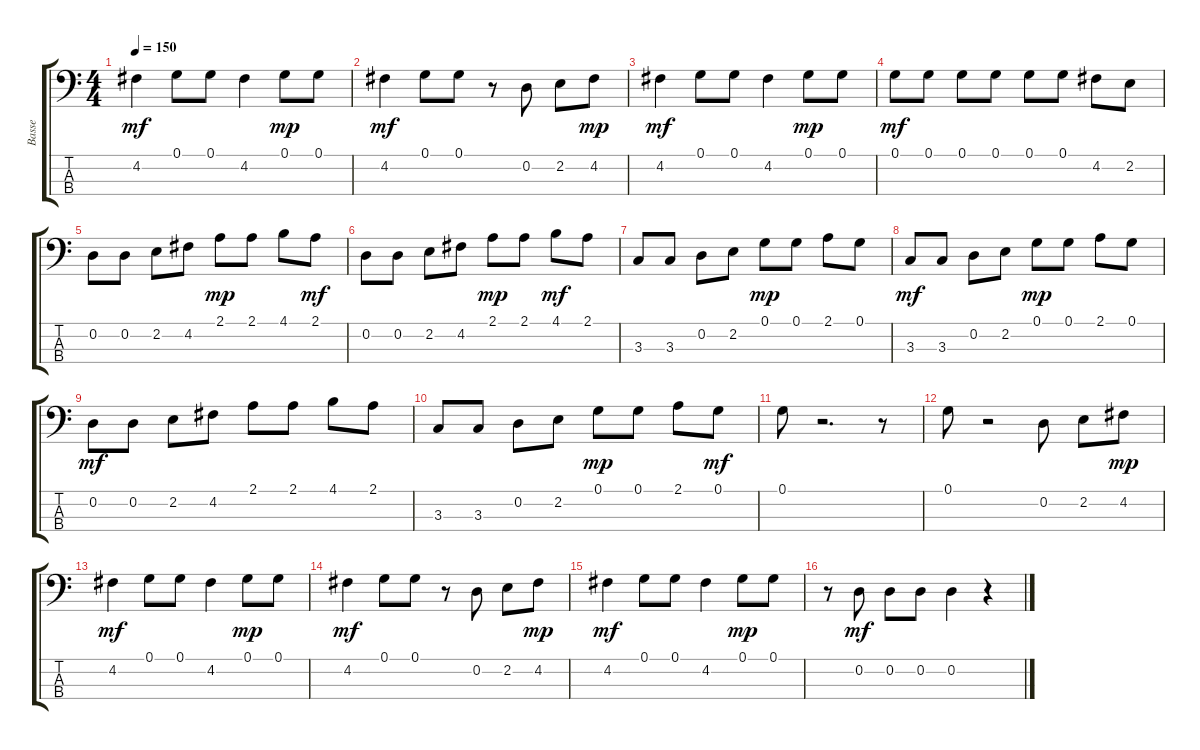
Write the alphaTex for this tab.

\track ("Basse" "Basse") {instrument electricbassfinger}
\staff {score tabs}
\tuning (G2 D2 A1 E1) {hide}
\ts (4 4)
\tempo 150
\clef f4
\ks c
4.2.4{dy mf} 0.1.8 0.1.8 4.2.4 0.1.8{dy mp} 0.1.8 |
4.2.4{dy mf} 0.1.8 0.1.8 r.8 0.2.8 2.2.8 4.2.8{dy mp} |
4.2.4{dy mf} 0.1.8 0.1.8 4.2.4 0.1.8{dy mp} 0.1.8 |
0.1.8{dy mf} 0.1.8 0.1.8 0.1.8 0.1.8 0.1.8 4.2.8 2.2.8 |
0.2.8 0.2.8 2.2.8 4.2.8 2.1.8{dy mp} 2.1.8 4.1.8 2.1.8{dy mf} |
0.2.8 0.2.8 2.2.8 4.2.8 2.1.8{dy mp} 2.1.8 4.1.8{dy mf} 2.1.8 |
3.3.8 3.3.8 0.2.8 2.2.8 0.1.8{dy mp} 0.1.8 2.1.8 0.1.8 |
3.3.8{dy mf} 3.3.8 0.2.8 2.2.8 0.1.8{dy mp} 0.1.8 2.1.8 0.1.8 |
0.2.8{dy mf} 0.2.8 2.2.8 4.2.8 2.1.8 2.1.8 4.1.8 2.1.8 |
3.3.8 3.3.8 0.2.8 2.2.8 0.1.8{dy mp} 0.1.8 2.1.8 0.1.8{dy mf} |
0.1.8 r.2{d} r.8 |
0.1.8 r.2 0.2.8 2.2.8 4.2.8{dy mp} |
4.2.4{dy mf} 0.1.8 0.1.8 4.2.4 0.1.8{dy mp} 0.1.8 |
4.2.4{dy mf} 0.1.8 0.1.8 r.8 0.2.8 2.2.8 4.2.8{dy mp} |
4.2.4{dy mf} 0.1.8 0.1.8 4.2.4 0.1.8{dy mp} 0.1.8 |
r.8 0.2.8{dy mf} 0.2.8 0.2.8 0.2.4 r.4
